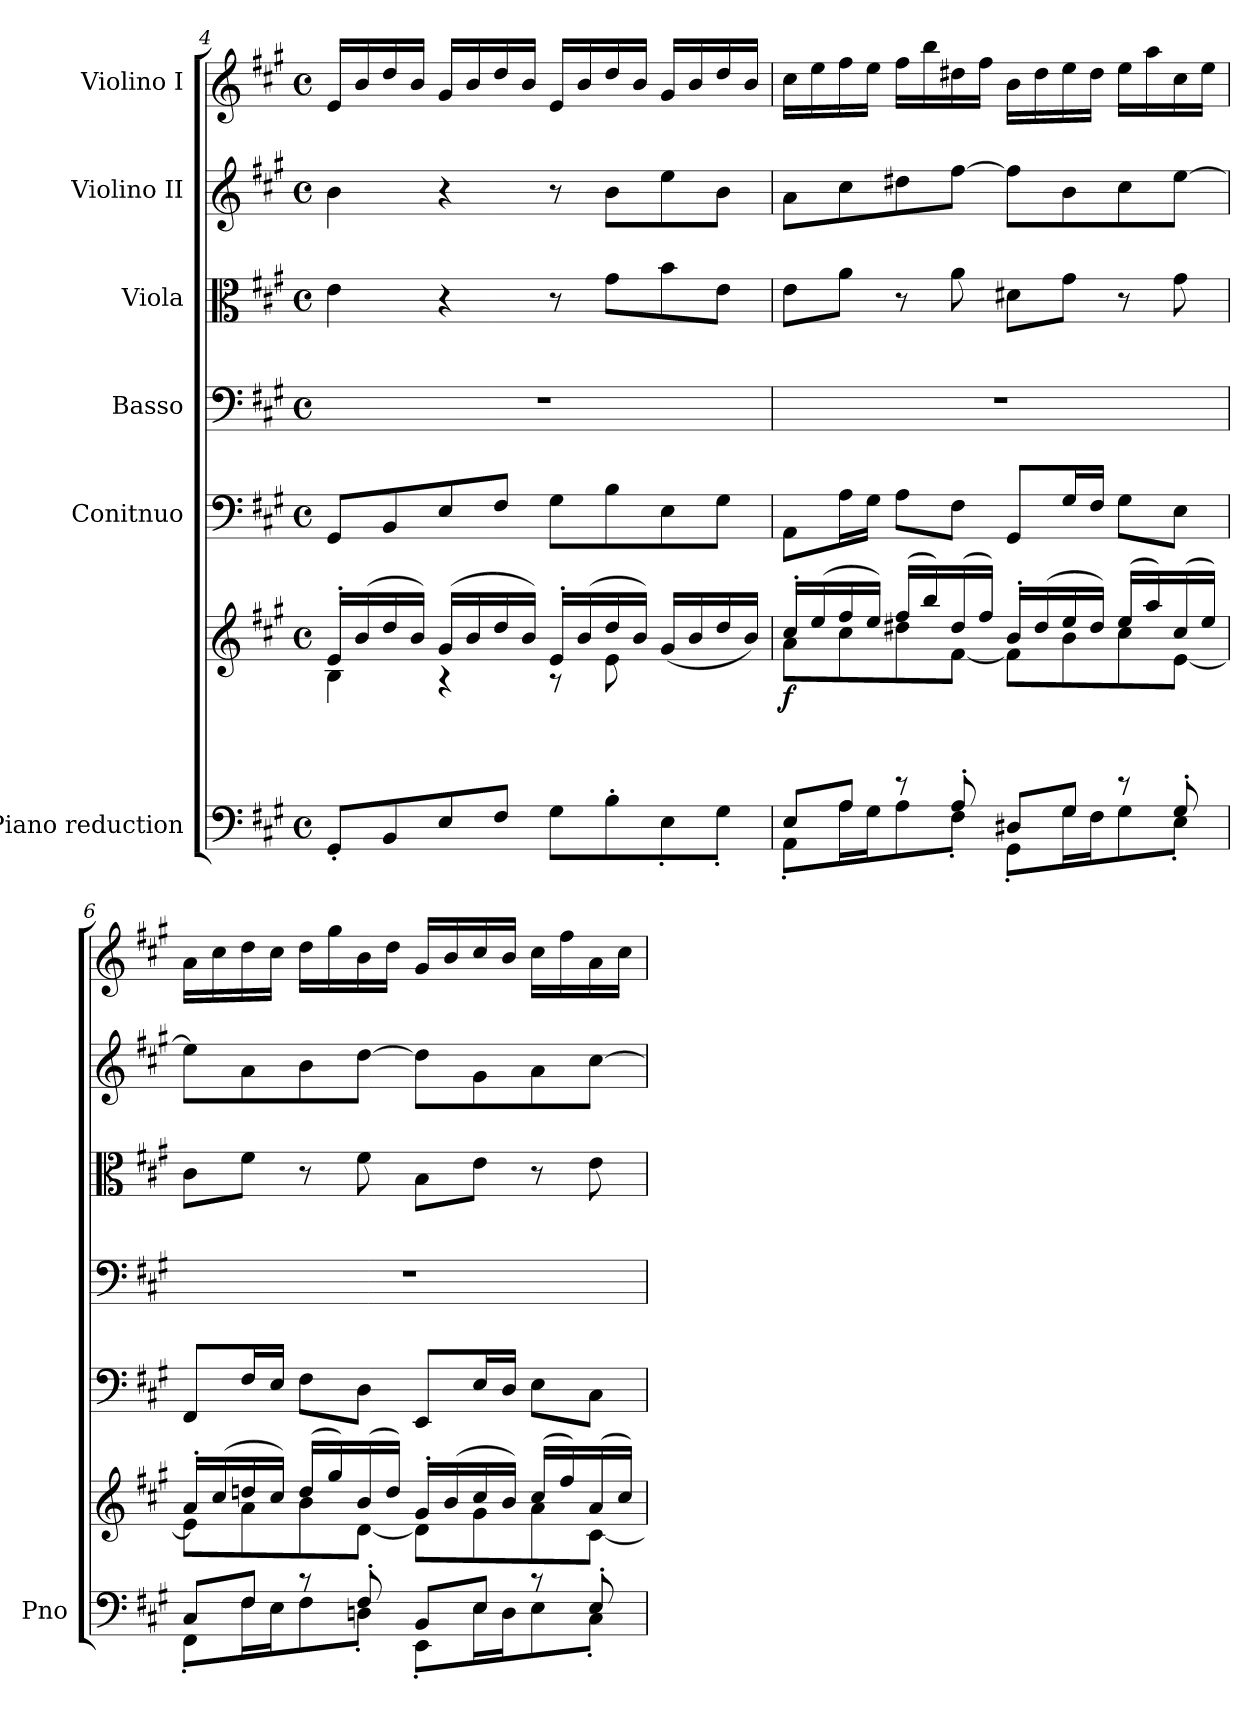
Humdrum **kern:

**kern	**kern	**dynam	**kern	**kern	**kern	**kern	**kern
*part6	*part6	*part6	*part5	*part4	*part3	*part2	*part1
*staff7	*staff6	*staff6/7	*staff5	*staff4	*staff3	*staff2	*staff1
*I"Piano reduction	*	*	*I"Conitnuo	*I"Basso	*I"Viola	*I"Violino II	*I"Violino I
*I'Pno	*	*	*	*	*	*	*
*clefF4	*clefG2	*	*clefF4	*clefF4	*clefC3	*clefG2	*clefG2
*k[f#c#g#]	*k[f#c#g#]	*	*k[f#c#g#]	*k[f#c#g#]	*k[f#c#g#]	*k[f#c#g#]	*k[f#c#g#]
*M4/4	*M4/4	*	*M4/4	*M4/4	*M4/4	*M4/4	*M4/4
*met(c)	*met(c)	*	*met(c)	*met(c)	*met(c)	*met(c)	*met(c)
=4	=4	=4	=4	=4	=4	=4	=4
*^	*^	*	*	*	*	*	*
2.ryy	8GG#'/L	16e'/LL	4B\	.	8GG#/L	1r	4e\	4b\	16e/LL
.	.	(16b/	.	.	.	.	.	.	16b/
.	8BB/	16dd/	.	.	8BB/	.	.	.	16dd/
.	.	16b/JJ)	.	.	.	.	.	.	16b/JJ
.	8E/	(16g#/LL	4r	.	8E/	.	4r	4r	16g#/LL
.	.	16b/	.	.	.	.	.	.	16b/
.	8F#/J	16dd/	.	.	8F#/J	.	.	.	16dd/
.	.	16b/JJ)	.	.	.	.	.	.	16b/JJ
.	8G#\L	16e'/LL	8r	.	8G#\L	.	8r	8r	16e/LL
.	.	(16b/	.	.	.	.	.	.	16b/
.	8B'<\	16dd/	8e\L	.	8B\	.	8g#\L	8b\L	16dd/
.	.	16b/JJ)	.	.	.	.	.	.	16b/JJ
8B/	8E'<\	(16g#/LL	4ryy	.	8E\	.	8b\	8ee\	16g#/LL
.	.	16b/	.	.	.	.	.	.	16b/
8G#/J	8G#'<\J	16dd/	.	.	8G#\J	.	8e\J	8b\J	16dd/
.	.	16b/JJ)	.	.	.	.	.	.	16b/JJ
!!LO:LB:g=z
=5	=5	=5	=5	=5	=5	=5	=5	=5	=5
!	!	!	!	!LO:DY:b	!	!	!	!	!
8E/L	8AA'\L	16cc#'/LL	8a\L	f	8AA\L	1r	8e\L	8a\L	16cc#\LL
.	.	(16ee/	.	.	.	.	.	.	16ee\
8A/J	16A\L	16ff#/	8cc#\	.	16A\L	.	8a\J	8cc#\	16ff#\
.	16G#\J	16ee/JJ)	.	.	16G#\JJ	.	.	.	16ee\JJ
8r	8A\	(16ff#/LL	8dd#X\	.	8A\L	.	8r	8dd#X\	16ff#\LL
.	.	16bb/)	.	.	.	.	.	.	16bb\
8A'/	8F#'\J	(16dd#/	[8f#\J	.	8F#\J	.	8a\	[8ff#\J	16dd#X\
.	.	16ff#/JJ)	.	.	.	.	.	.	16ff#\JJ
8D#X/L	8GG#'\L	16b'/LL	8f#\L]	.	8GG#/L	.	8d#X\L	8ff#\L]	16b\LL
.	.	(16dd#/	.	.	.	.	.	.	16dd#\
8G#/J	16G#\L	16ee/	8b\	.	16G#/L	.	8g#\J	8b\	16ee\
.	16F#\J	16dd#/JJ)	.	.	16F#/JJ	.	.	.	16dd#\JJ
8r	8G#\	(16ee/LL	8cc#\	.	8G#\L	.	8r	8cc#\	16ee\LL
.	.	16aa/)	.	.	.	.	.	.	16aa\
8G#'/	8E'\J	(16cc#/	[8e\J	.	8E\J	.	8g#\	[8ee\J	16cc#\
.	.	16ee/JJ)	.	.	.	.	.	.	16ee\JJ
=6	=6	=6	=6	=6	=6	=6	=6	=6	=6
8C#/L	8FF#'\L	16a'/LL	8e\L]	.	8FF#/L	1r	8c#\L	8ee\L]	16a\LL
.	.	(16cc#/	.	.	.	.	.	.	16cc#\
8F#/J	16F#\L	16ddn/	8a\	.	16F#/L	.	8f#\J	8a\	16dd\
.	16E\J	16cc#/JJ)	.	.	16E/JJ	.	.	.	16cc#\JJ
8r	8F#\	(16dd/LL	8b\	.	8F#\L	.	8r	8b\	16dd\LL
.	.	16gg#/)	.	.	.	.	.	.	16gg#\
8F#'/	8Dn'\J	(16b/	[8d\J	.	8D\J	.	8f#\	[8dd\J	16b\
.	.	16dd/JJ)	.	.	.	.	.	.	16dd\JJ
8BB/L	8EE'\L	16g#'/LL	8d\L]	.	8EE/L	.	8B\L	8dd\L]	16g#/LL
.	.	(16b/	.	.	.	.	.	.	16b/
8E/J	16E\L	16cc#/	8g#\	.	16E/L	.	8e\J	8g#\	16cc#/
.	16D\J	16b/JJ)	.	.	16D/JJ	.	.	.	16b/JJ
8r	8E\	(16cc#/LL	8a\	.	8E\L	.	8r	8a\	16cc#\LL
.	.	16ff#/)	.	.	.	.	.	.	16ff#\
8E'/	8C#'\J	(16a/	[8c#\J	.	8C#\J	.	8e\	[8cc#\J	16a\
.	.	16cc#/JJ)	.	.	.	.	.	.	16cc#\JJ
*v	*v	*	*	*	*	*	*	*	*
*	*v	*v	*	*	*	*	*	*
=	=	=	=	=	=	=	=
*-	*-	*-	*-	*-	*-	*-	*-
